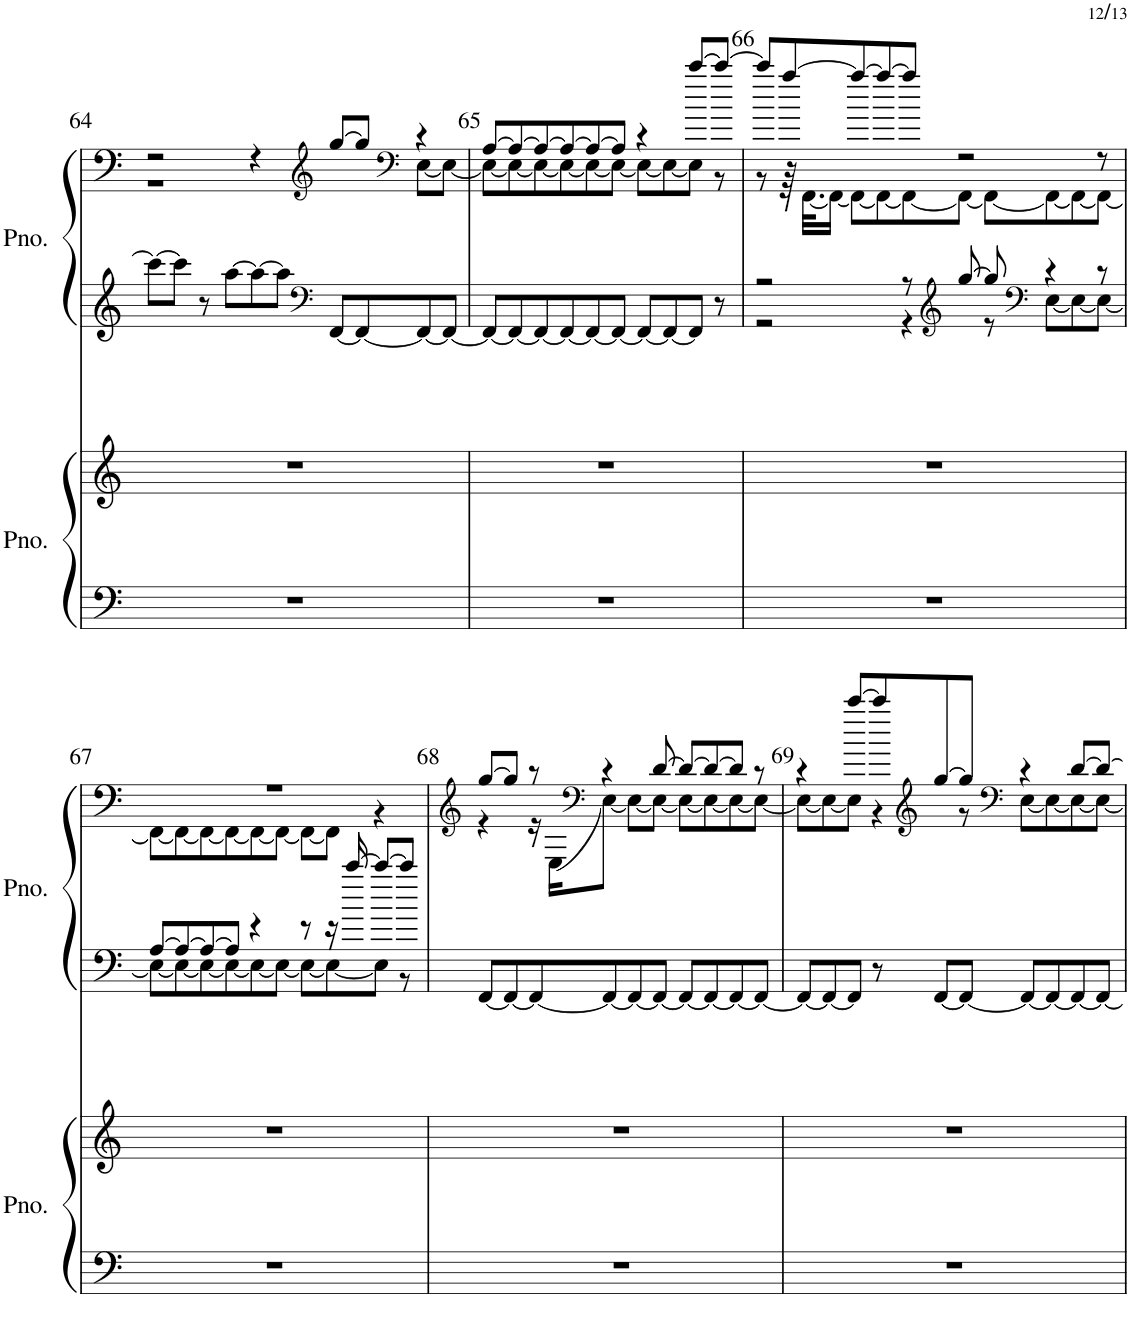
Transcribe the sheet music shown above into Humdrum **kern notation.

**kern	**kern	**kern	**kern
*part2	*part2	*part1	*part1
*staff4	*staff3	*staff2	*staff1
*I"ピアノ	*	*I"ピアノ	*
!!LO:PB:g=z
*clefF4	*clefG2	*clefG2	*clefF4
*k[]	*k[]	*k[]	*k[]
*M5/4	*M5/4	*M5/4	*M5/4
=64	=64	=64	=64
*	*	*	*^
4%5r	4%5r	8ccc\L_	2r	1r
.	.	8ccc\J]	.	.
.	.	8r	.	.
.	.	[8aa\L	.	.
.	.	8aa\_	4r	.
.	.	8aa\J]	.	.
*	*	*clefF4	*clefG2	*
.	.	[8FF/L	[8gg/L	.
.	.	8FF/_	8gg/J]	.
*	*	*	*clefF4	*
.	.	8FF/_	4r	[8E\L
.	.	8FF/J_	.	8E\J_
=65	=65	=65	=65	=65
4%5r	4%5r	8FF/L_	[8A/L	8E\L_
.	.	8FF/_	8A/_	8E\_
.	.	8FF/_	8A/_	8E\_
.	.	8FF/_	8A/_	8E\_
.	.	8FF/_	8A/_	8E\_
.	.	8FF/J_	8A/J]	8E\J_
.	.	8FF/L_	4r	8E\L_
.	.	8FF/_	.	8E\_
.	.	8FF/J]	[8ccc/L	8E\J]
.	.	8r	8ccc/J_	8r
=66	=66	=66	=66	=66
*	*	*^	*	*
4%5r	4%5r	2r	2r	8ccc/L]	8r
.	.	.	.	[8aa/	64r
.	.	.	.	.	[32.FF\KLL
.	.	.	.	.	16FF\JJ_
.	.	.	.	8aa/_	8FF\L_
.	.	.	.	8aa/_	8FF\_
.	.	8r	4r	8aa/J]	8FF\_
*	*	*clefG2	*	*	*
.	.	[8gg/	.	2r	8FF\J_
.	.	8gg/]	8r	.	8FF\L_
*	*	*clefF4	*	*	*
.	.	4r	[8E\L	.	8FF\_
.	.	.	8E\_	.	8FF\_
.	.	8r	8E\J_	8r	8FF\J_
!!LO:LB:g=z	!!
=67	=67	=67	=67	=67	=67
4%5r	4%5r	[8A/L	8E\L_	4%5r	8FF\L_
.	.	8A/_	8E\_	.	8FF\_
.	.	8A/_	8E\_	.	8FF\_
.	.	8A/J]	8E\_	.	8FF\_
.	.	4r	8E\_	.	8FF\_
.	.	.	8E\J_	.	8FF\J_
.	.	8r	8E\L_	.	8FF\L_
.	.	16r	8E\_	.	8FF\J]
.	.	[16ccc/	.	.	.
.	.	8ccc/L_	8E\J]	.	4r
.	.	8ccc/J]	8r	.	.
*	*	*v	*v	*	*
=68	=68	=68	=68	=68
*	*	*	*clefG2	*
4%5r	4%5r	[8FF/L	[8gg/L	4r
.	.	8FF/_	8gg/J]	.
.	.	8FF/_	8r	16r
.	.	.	.	[16E\KL
*	*	*	*clefF4	*
.	.	8FF/_	4r	8E\J_
.	.	8FF/_	.	8E\L_
.	.	8FF/J_	[8d/	8E\J_
.	.	8FF/L_	8d/L_	8E\L_
.	.	8FF/_	8d/_	8E\_
.	.	8FF/_	8d/J]	8E\_
.	.	8FF/J_	8r	8E\J_
=69	=69	=69	=69	=69
4%5r	4%5r	8FF/L_	4r	8E\L_
.	.	8FF/_	.	8E\_
.	.	8FF/J]	[8ccc/L	8E\J]
.	.	8r	8ccc/]	4r
*	*	*	*clefG2	*
.	.	[8FF/L	[8gg/	.
.	.	8FF/J_	8gg/J]	8r
*	*	*	*clefF4	*
.	.	8FF/L_	4r	[8E\L
.	.	8FF/_	.	8E\_
.	.	8FF/_	[8d/L	8E\_
.	.	8FF/J_	8d/J_	8E\J_
*	*	*	*v	*v
=	=	=	=
*-	*-	*-	*-
